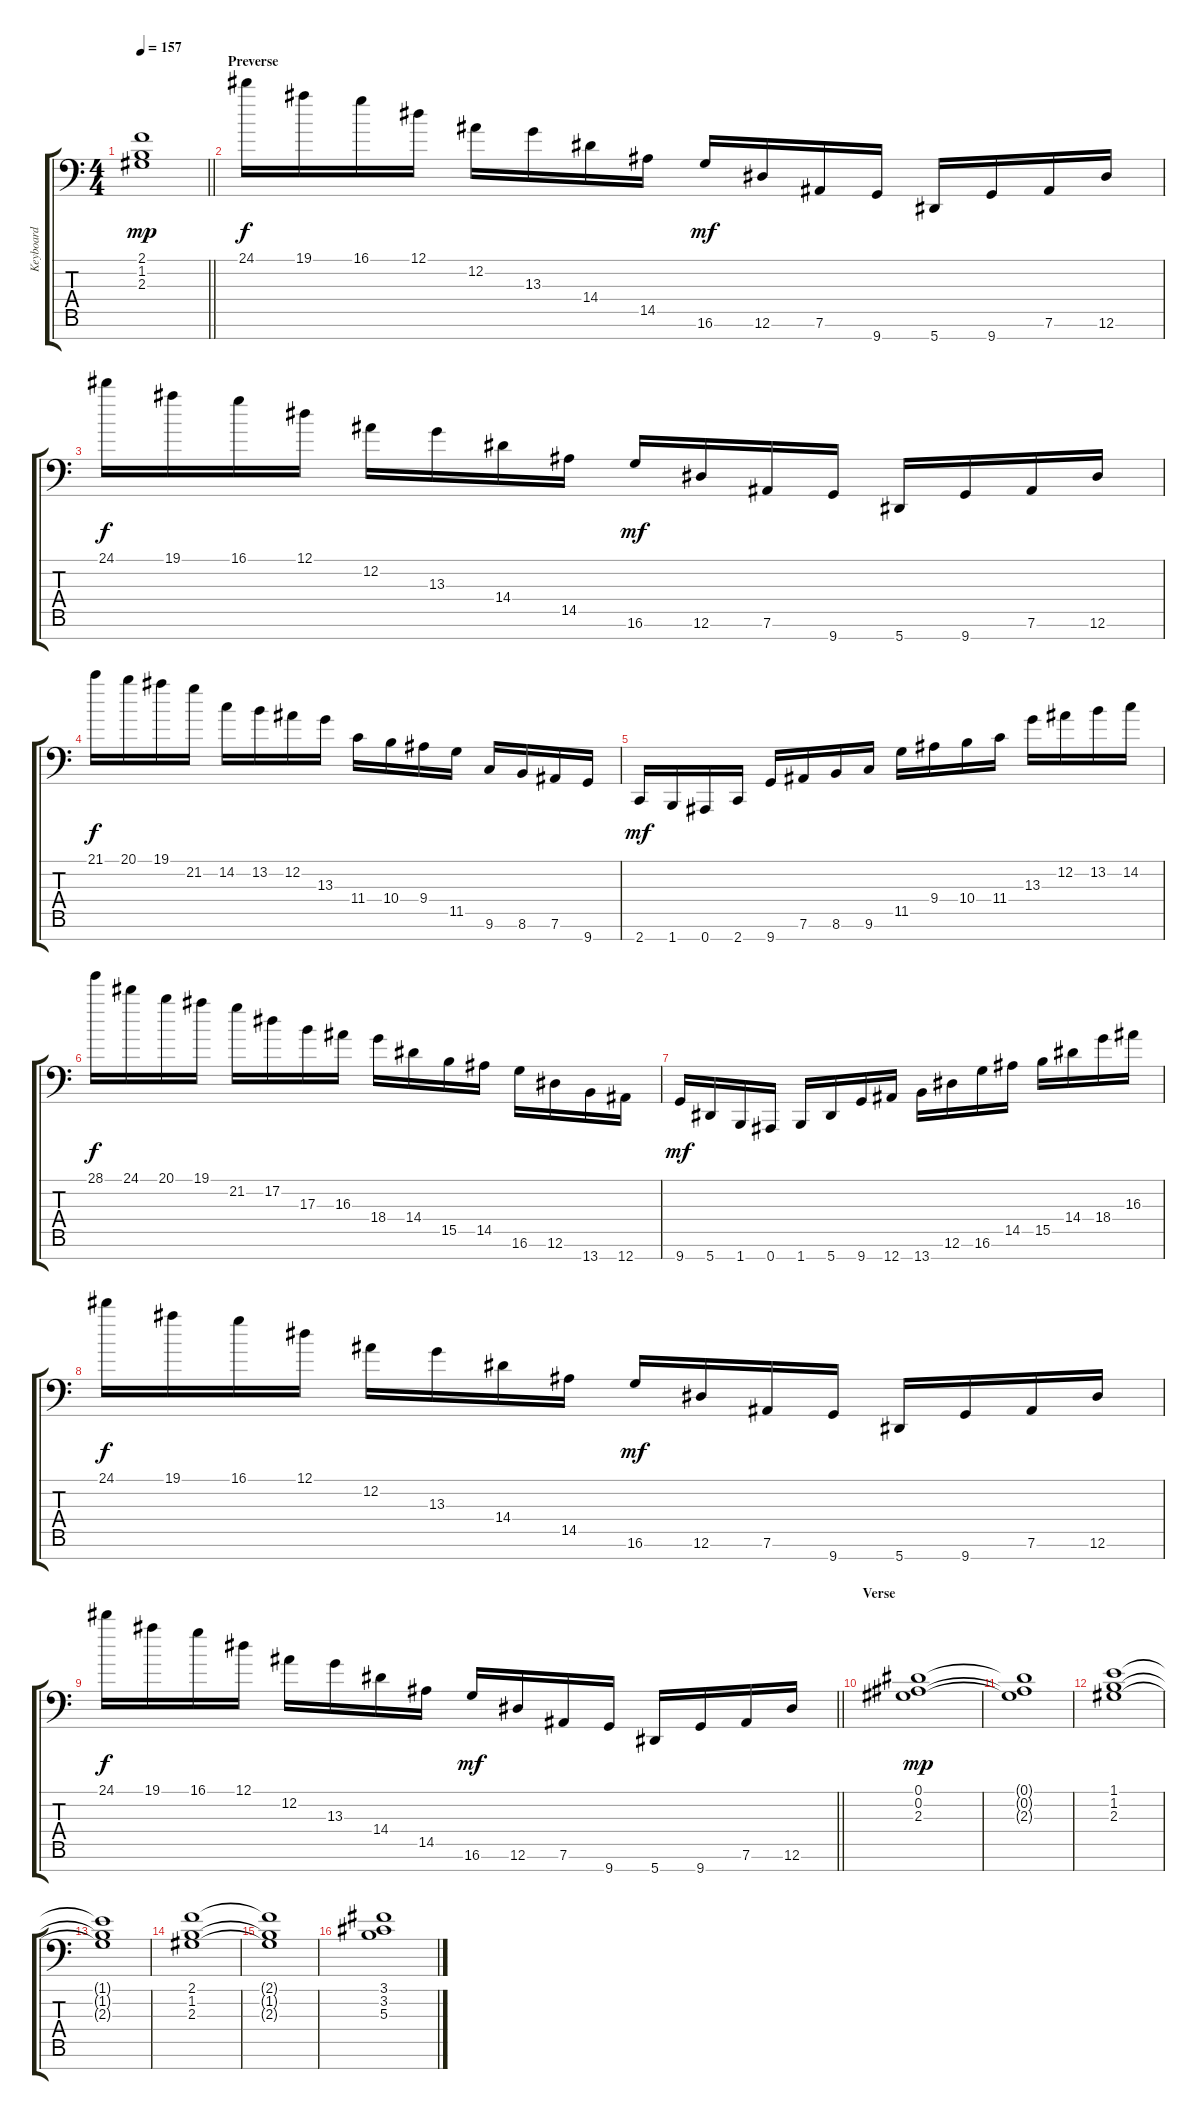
\track ("Keyboard" "Keyboard") {instrument stringensemble1}
\staff {score tabs}
\tuning (Eb4 Bb3 Gb3 Db3 Ab2 Eb2 Bb1) {hide}
\ts (4 4)
\tempo 157
\clef f4
\barLineRight lightlight
\ks c
(2.1 1.2 2.3).1{dy mp} |
\section ("" "Preverse")
24.1.16{dy f instrument electricgrandpiano} 19.1.16 16.1.16 12.1.16 12.2.16 13.3.16 14.4.16 14.5.16 16.6.16{dy mf} 12.6.16 7.6.16 9.7.16 5.7.16 9.7.16 7.6.16 12.6.16 |
24.1.16{dy f} 19.1.16 16.1.16 12.1.16 12.2.16 13.3.16 14.4.16 14.5.16 16.6.16{dy mf} 12.6.16 7.6.16 9.7.16 5.7.16 9.7.16 7.6.16 12.6.16 |
21.1.16{dy f} 20.1.16 19.1.16 21.2.16 14.2.16 13.2.16 12.2.16 13.3.16 11.4.16 10.4.16 9.4.16 11.5.16 9.6.16 8.6.16 7.6.16 9.7.16 |
2.7.16{dy mf} 1.7.16 0.7.16 2.7.16 9.7.16 7.6.16 8.6.16 9.6.16 11.5.16 9.4.16 10.4.16 11.4.16 13.3.16 12.2.16 13.2.16 14.2.16 |
28.1.16{dy f} 24.1.16 20.1.16 19.1.16 21.2.16 17.2.16 17.3.16 16.3.16 18.4.16 14.4.16 15.5.16 14.5.16 16.6.16 12.6.16 13.7.16 12.7.16 |
9.7.16{dy mf} 5.7.16 1.7.16 0.7.16 1.7.16 5.7.16 9.7.16 12.7.16 13.7.16 12.6.16 16.6.16 14.5.16 15.5.16 14.4.16 18.4.16 16.3.16 |
24.1.16{dy f} 19.1.16 16.1.16 12.1.16 12.2.16 13.3.16 14.4.16 14.5.16 16.6.16{dy mf} 12.6.16 7.6.16 9.7.16 5.7.16 9.7.16 7.6.16 12.6.16 |
\barLineRight lightlight
24.1.16{dy f} 19.1.16 16.1.16 12.1.16 12.2.16 13.3.16 14.4.16 14.5.16 16.6.16{dy mf} 12.6.16 7.6.16 9.7.16 5.7.16 9.7.16 7.6.16 12.6.16 |
\section ("" "Verse")
(0.1 0.2 2.3).1{dy mp instrument stringensemble1} |
(0.1{t} 0.2{t} 2.3{t}).1 |
(1.1 1.2 2.3).1 |
(1.1{t} 1.2{t} 2.3{t}).1 |
(2.1 1.2 2.3).1 |
(2.1{t} 1.2{t} 2.3{t}).1 |
(3.1 3.2 5.3).1
